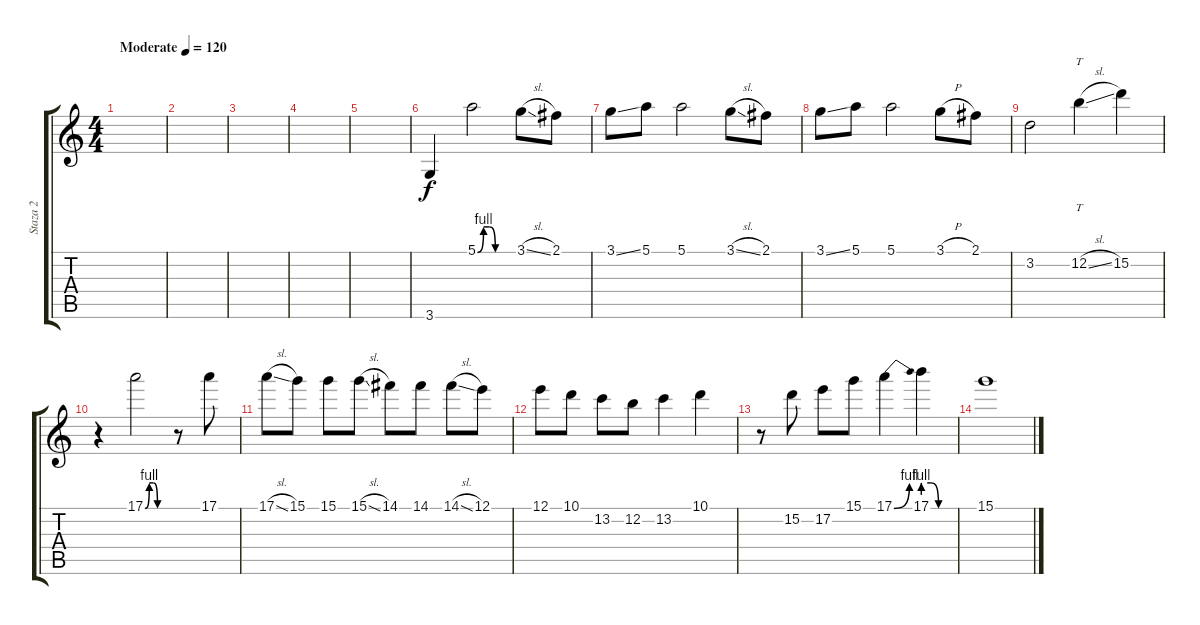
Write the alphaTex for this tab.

\track ("Staza 2" "Staza 2") {instrument electricguitarclean}
\staff {score tabs}
\tuning (E4 B3 G3 D3 A2 E2) {hide}
\ts (4 4)
\tempo (120 "Moderate")
\clef g2
\ks c
|
|
|
|
|
3.6.4 5.1{be (custom 0 0 10 4 20 4 30 0 60 0)}.2 3.1{sl}.8 2.1.8 |
3.1{ss}.8 5.1.8 5.1.2 3.1{sl}.8 2.1.8 |
3.1{ss}.8 5.1.8 5.1.2 3.1{h}.8 2.1.8 |
3.2.2 12.2{sl}.4{tt} 15.2.4 |
r.4 17.1{be (custom 0 0 10 4 20 4 30 0 60 0)}.2 r.8 17.1.8 |
17.1{sl}.8 15.1.8 15.1.8 15.1{sl}.8 14.1.8 14.1.8 14.1{sl}.8 12.1.8 |
12.1.8 10.1.8 13.2.8 12.2.8 13.2.4 10.1.4 |
r.8 15.2.8 17.2.8 15.1.8 17.1{be (bend 0 0 60 4)}.4 17.1{be (custom 0 4 15 4 30 0 60 0)}.4 |
15.1.1
